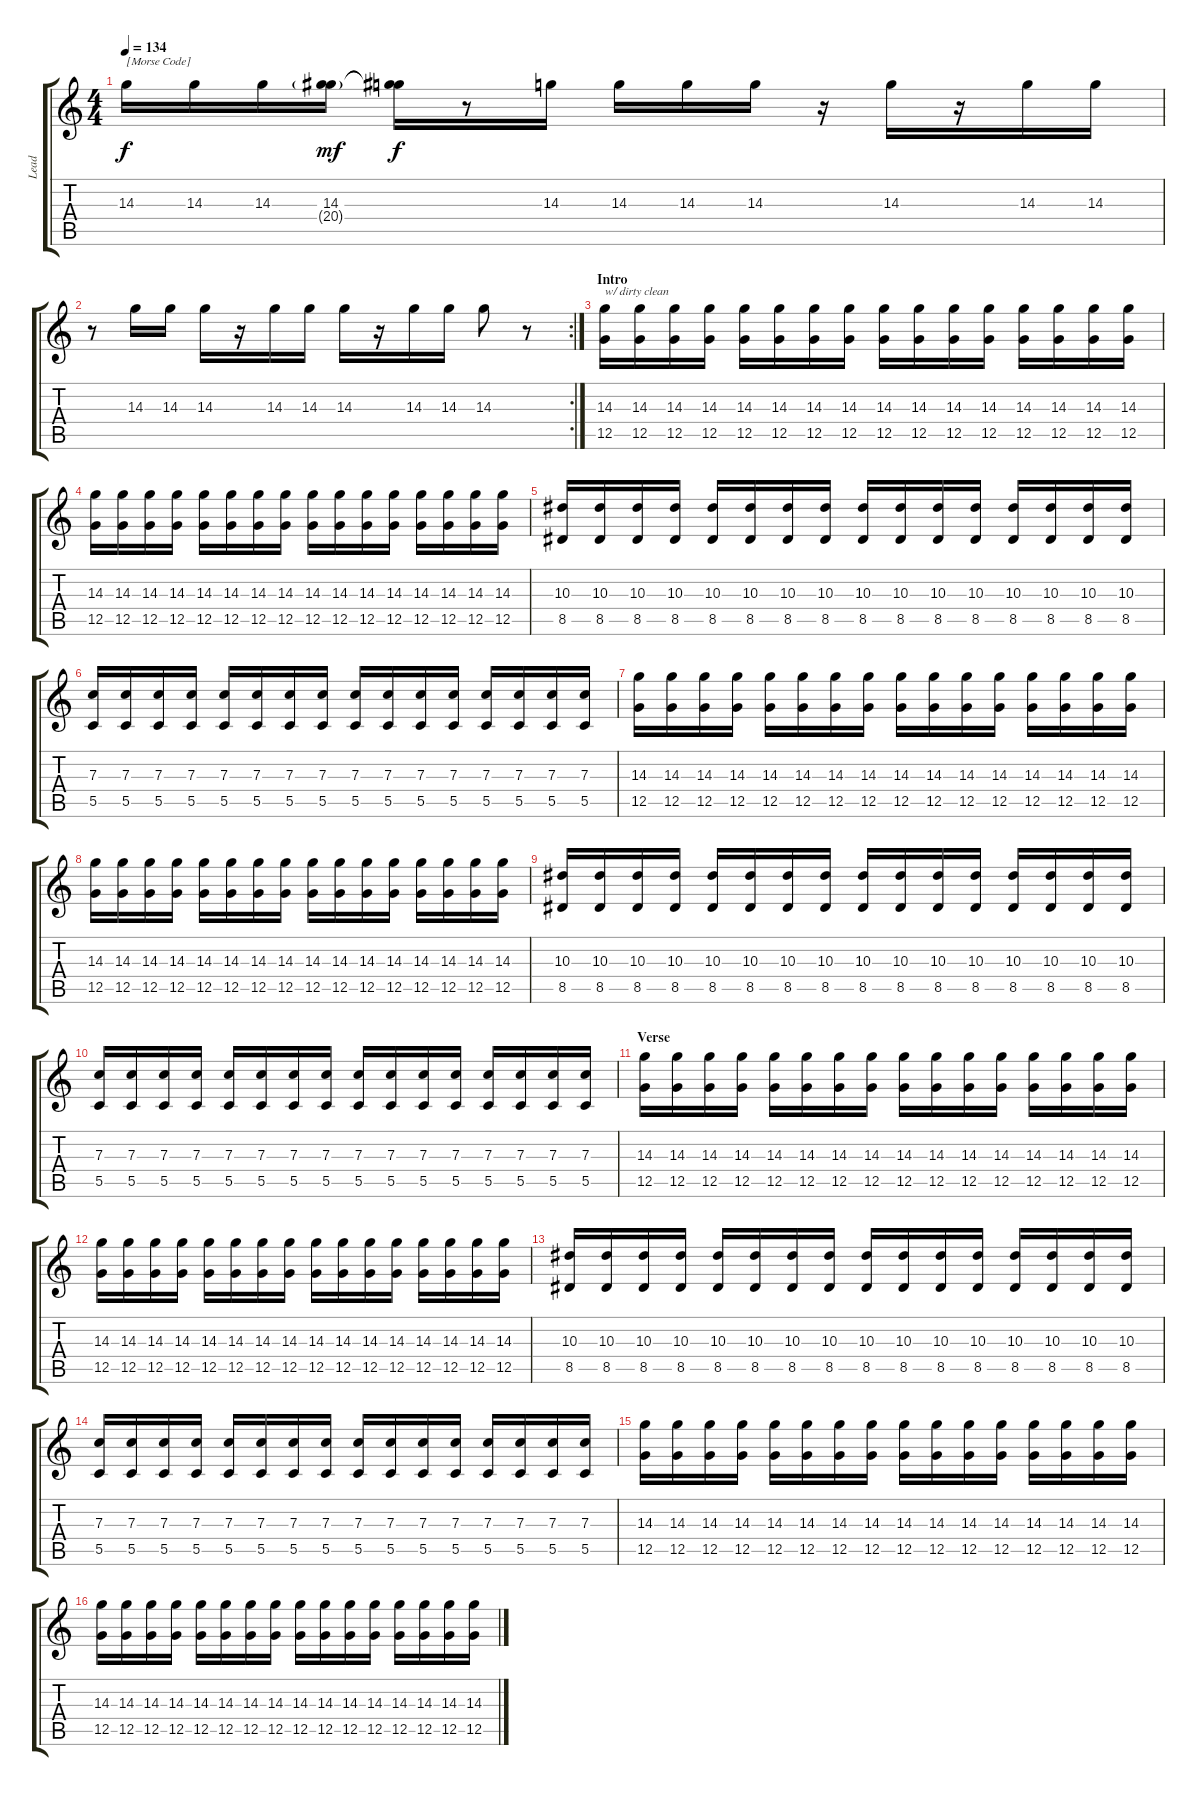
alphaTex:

\track ("Lead" "Lead") {instrument overdrivenguitar}
\staff {score tabs}
\tuning (D4 A3 F3 C3 G2 C2) {hide}
\ts (4 4)
\tempo 134
\clef g2
\ks c
14.3.16{txt "[Morse Code]" dy f instrument dulcimer} 14.3.16 14.3.16 (14.3 20.4{g}).16{dy mf} (14.3{t} 20.4{t}).16{dy f} r.8 14.3.16 14.3.16 14.3.16 14.3.16 r.16 14.3.16 r.16 14.3.16 14.3.16 |
\rc 2
r.8 14.3.16 14.3.16 14.3.16 r.16 14.3.16 14.3.16 14.3.16 r.16 14.3.16 14.3.16 14.3.8 r.8 |
\section ("" "Intro")
(14.3 12.5).16{txt "w/ dirty clean" volume 12 instrument electricguitarclean} (14.3 12.5).16 (14.3 12.5).16 (14.3 12.5).16 (14.3 12.5).16 (14.3 12.5).16 (14.3 12.5).16 (14.3 12.5).16 (14.3 12.5).16 (14.3 12.5).16 (14.3 12.5).16 (14.3 12.5).16 (14.3 12.5).16 (14.3 12.5).16 (14.3 12.5).16 (14.3 12.5).16 |
(14.3 12.5).16 (14.3 12.5).16 (14.3 12.5).16 (14.3 12.5).16 (14.3 12.5).16 (14.3 12.5).16 (14.3 12.5).16 (14.3 12.5).16 (14.3 12.5).16 (14.3 12.5).16 (14.3 12.5).16 (14.3 12.5).16 (14.3 12.5).16 (14.3 12.5).16 (14.3 12.5).16 (14.3 12.5).16 |
(10.3 8.5).16 (10.3 8.5).16 (10.3 8.5).16 (10.3 8.5).16 (10.3 8.5).16 (10.3 8.5).16 (10.3 8.5).16 (10.3 8.5).16 (10.3 8.5).16 (10.3 8.5).16 (10.3 8.5).16 (10.3 8.5).16 (10.3 8.5).16 (10.3 8.5).16 (10.3 8.5).16 (10.3 8.5).16 |
(7.3 5.5).16 (7.3 5.5).16 (7.3 5.5).16 (7.3 5.5).16 (7.3 5.5).16 (7.3 5.5).16 (7.3 5.5).16 (7.3 5.5).16 (7.3 5.5).16 (7.3 5.5).16 (7.3 5.5).16 (7.3 5.5).16 (7.3 5.5).16 (7.3 5.5).16 (7.3 5.5).16 (7.3 5.5).16 |
(14.3 12.5).16{volume 12 instrument electricguitarclean} (14.3 12.5).16 (14.3 12.5).16 (14.3 12.5).16 (14.3 12.5).16 (14.3 12.5).16 (14.3 12.5).16 (14.3 12.5).16 (14.3 12.5).16 (14.3 12.5).16 (14.3 12.5).16 (14.3 12.5).16 (14.3 12.5).16 (14.3 12.5).16 (14.3 12.5).16 (14.3 12.5).16 |
(14.3 12.5).16 (14.3 12.5).16 (14.3 12.5).16 (14.3 12.5).16 (14.3 12.5).16 (14.3 12.5).16 (14.3 12.5).16 (14.3 12.5).16 (14.3 12.5).16 (14.3 12.5).16 (14.3 12.5).16 (14.3 12.5).16 (14.3 12.5).16 (14.3 12.5).16 (14.3 12.5).16 (14.3 12.5).16 |
(10.3 8.5).16 (10.3 8.5).16 (10.3 8.5).16 (10.3 8.5).16 (10.3 8.5).16 (10.3 8.5).16 (10.3 8.5).16 (10.3 8.5).16 (10.3 8.5).16 (10.3 8.5).16 (10.3 8.5).16 (10.3 8.5).16 (10.3 8.5).16 (10.3 8.5).16 (10.3 8.5).16 (10.3 8.5).16 |
(7.3 5.5).16 (7.3 5.5).16 (7.3 5.5).16 (7.3 5.5).16 (7.3 5.5).16 (7.3 5.5).16 (7.3 5.5).16 (7.3 5.5).16 (7.3 5.5).16 (7.3 5.5).16 (7.3 5.5).16 (7.3 5.5).16 (7.3 5.5).16 (7.3 5.5).16 (7.3 5.5).16 (7.3 5.5).16 |
\section ("" "Verse")
(14.3 12.5).16{volume 12 instrument electricguitarclean} (14.3 12.5).16 (14.3 12.5).16 (14.3 12.5).16 (14.3 12.5).16 (14.3 12.5).16 (14.3 12.5).16 (14.3 12.5).16 (14.3 12.5).16 (14.3 12.5).16 (14.3 12.5).16 (14.3 12.5).16 (14.3 12.5).16 (14.3 12.5).16 (14.3 12.5).16 (14.3 12.5).16 |
(14.3 12.5).16 (14.3 12.5).16 (14.3 12.5).16 (14.3 12.5).16 (14.3 12.5).16 (14.3 12.5).16 (14.3 12.5).16 (14.3 12.5).16 (14.3 12.5).16 (14.3 12.5).16 (14.3 12.5).16 (14.3 12.5).16 (14.3 12.5).16 (14.3 12.5).16 (14.3 12.5).16 (14.3 12.5).16 |
(10.3 8.5).16 (10.3 8.5).16 (10.3 8.5).16 (10.3 8.5).16 (10.3 8.5).16 (10.3 8.5).16 (10.3 8.5).16 (10.3 8.5).16 (10.3 8.5).16 (10.3 8.5).16 (10.3 8.5).16 (10.3 8.5).16 (10.3 8.5).16 (10.3 8.5).16 (10.3 8.5).16 (10.3 8.5).16 |
(7.3 5.5).16 (7.3 5.5).16 (7.3 5.5).16 (7.3 5.5).16 (7.3 5.5).16 (7.3 5.5).16 (7.3 5.5).16 (7.3 5.5).16 (7.3 5.5).16 (7.3 5.5).16 (7.3 5.5).16 (7.3 5.5).16 (7.3 5.5).16 (7.3 5.5).16 (7.3 5.5).16 (7.3 5.5).16 |
(14.3 12.5).16{volume 12 instrument electricguitarclean} (14.3 12.5).16 (14.3 12.5).16 (14.3 12.5).16 (14.3 12.5).16 (14.3 12.5).16 (14.3 12.5).16 (14.3 12.5).16 (14.3 12.5).16 (14.3 12.5).16 (14.3 12.5).16 (14.3 12.5).16 (14.3 12.5).16 (14.3 12.5).16 (14.3 12.5).16 (14.3 12.5).16 |
(14.3 12.5).16 (14.3 12.5).16 (14.3 12.5).16 (14.3 12.5).16 (14.3 12.5).16 (14.3 12.5).16 (14.3 12.5).16 (14.3 12.5).16 (14.3 12.5).16 (14.3 12.5).16 (14.3 12.5).16 (14.3 12.5).16 (14.3 12.5).16 (14.3 12.5).16 (14.3 12.5).16 (14.3 12.5).16
